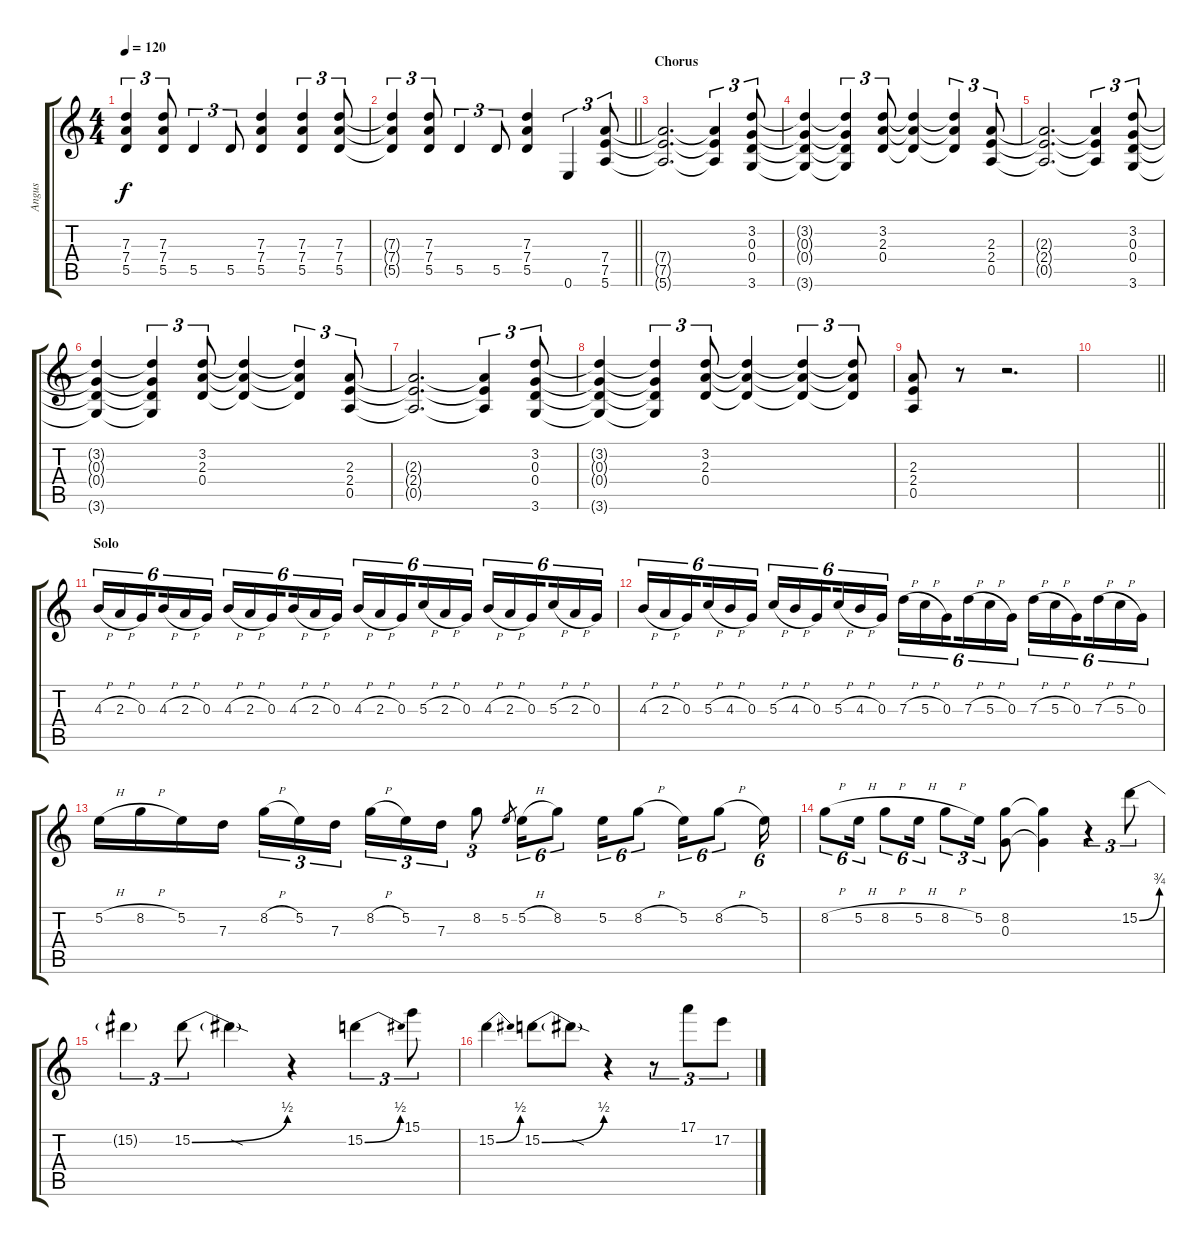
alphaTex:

\track ("Angus" "Angus") {instrument overdrivenguitar}
\staff {score tabs}
\tuning (E4 B3 G3 D3 A2 E2) {hide}
\ts (4 4)
\tempo 120
\clef g2
\ks c
(7.3{t} 7.4{t} 5.5{t}).4{tu (3 2) dy f} (7.3 7.4 5.5).8{tu (3 2)} 5.5.4{tu (3 2)} 5.5.8{tu (3 2)} (7.3 7.4 5.5).4 (7.3 7.4 5.5).4{tu (3 2)} (7.3 7.4 5.5).8{tu (3 2)} |
\barLineRight lightlight
(7.3{t} 7.4{t} 5.5{t}).4{tu (3 2)} (7.3 7.4 5.5).8{tu (3 2)} 5.5.4{tu (3 2)} 5.5.8{tu (3 2)} (7.3 7.4 5.5).4 0.6.4{tu (3 2)} (7.4 7.5 5.6).8{tu (3 2)} |
\section ("" "Chorus")
(7.4{t} 7.5{t} 5.6{t}).2{d} (7.4{t} 7.5{t} 5.6{t}).4{tu (3 2)} (3.2 0.3 0.4 3.6).8{tu (3 2)} |
(3.2{t} 0.3{t} 0.4{t} 3.6{t}).4 (3.2{t} 0.3{t} 0.4{t} 3.6{t}).4{tu (3 2)} (3.2 2.3 0.4).8{tu (3 2)} (3.2{t} 2.3{t} 0.4{t}).4 (3.2{t} 2.3{t} 0.4{t}).4{tu (3 2)} (2.3 2.4 0.5).8{tu (3 2)} |
(2.3{t} 2.4{t} 0.5{t}).2{d} (2.3{t} 2.4{t} 0.5{t}).4{tu (3 2)} (3.2 0.3 0.4 3.6).8{tu (3 2)} |
(3.2{t} 0.3{t} 0.4{t} 3.6{t}).4 (3.2{t} 0.3{t} 0.4{t} 3.6{t}).4{tu (3 2)} (3.2 2.3 0.4).8{tu (3 2)} (3.2{t} 2.3{t} 0.4{t}).4 (3.2{t} 2.3{t} 0.4{t}).4{tu (3 2)} (2.3 2.4 0.5).8{tu (3 2)} |
(2.3{t} 2.4{t} 0.5{t}).2{d} (2.3{t} 2.4{t} 0.5{t}).4{tu (3 2)} (3.2 0.3 0.4 3.6).8{tu (3 2)} |
(3.2{t} 0.3{t} 0.4{t} 3.6{t}).4 (3.2{t} 0.3{t} 0.4{t} 3.6{t}).4{tu (3 2)} (3.2 2.3 0.4).8{tu (3 2)} (3.2{t} 2.3{t} 0.4{t}).4 (3.2{t} 2.3{t} 0.4{t}).4{tu (3 2)} (3.2{t} 2.3{t} 0.4{t}).8{tu (3 2)} |
(2.3 2.4 0.5).8 r.8 r.2{d} |
\barLineRight lightlight
|
\section ("" "Solo")
4.3{h}.16{tu (6 4)} 2.3{h}.16{tu (6 4)} 0.3.16{tu (6 4) beam splitsecondary} 4.3{h}.16{tu (6 4)} 2.3{h}.16{tu (6 4)} 0.3.16{tu (6 4)} 4.3{h}.16{tu (6 4)} 2.3{h}.16{tu (6 4)} 0.3.16{tu (6 4) beam splitsecondary} 4.3{h}.16{tu (6 4)} 2.3{h}.16{tu (6 4)} 0.3.16{tu (6 4)} 4.3{h}.16{tu (6 4)} 2.3{h}.16{tu (6 4)} 0.3.16{tu (6 4) beam splitsecondary} 5.3{h}.16{tu (6 4)} 2.3{h}.16{tu (6 4)} 0.3.16{tu (6 4)} 4.3{h}.16{tu (6 4)} 2.3{h}.16{tu (6 4)} 0.3.16{tu (6 4) beam splitsecondary} 5.3{h}.16{tu (6 4)} 2.3{h}.16{tu (6 4)} 0.3.16{tu (6 4)} |
4.3{h}.16{tu (6 4)} 2.3{h}.16{tu (6 4)} 0.3.16{tu (6 4) beam splitsecondary} 5.3{h}.16{tu (6 4)} 4.3{h}.16{tu (6 4)} 0.3.16{tu (6 4)} 5.3{h}.16{tu (6 4)} 4.3{h}.16{tu (6 4)} 0.3.16{tu (6 4) beam splitsecondary} 5.3{h}.16{tu (6 4)} 4.3{h}.16{tu (6 4)} 0.3.16{tu (6 4)} 7.3{h}.16{tu (6 4)} 5.3{h}.16{tu (6 4)} 0.3.16{tu (6 4) beam splitsecondary} 7.3{h}.16{tu (6 4)} 5.3{h}.16{tu (6 4)} 0.3.16{tu (6 4)} 7.3{h}.16{tu (6 4)} 5.3{h}.16{tu (6 4)} 0.3.16{tu (6 4) beam splitsecondary} 7.3{h}.16{tu (6 4)} 5.3{h}.16{tu (6 4)} 0.3.16{tu (6 4)} |
5.2{h}.16 8.2{h}.16 5.2.16 7.3.16 8.2{h}.16{tu (3 2)} 5.2.16{tu (3 2)} 7.3.16{tu (3 2) beam splitsecondary} 8.2{h}.16{tu (3 2)} 5.2.16{tu (3 2)} 7.3.16{tu (3 2)} 8.2.8{tu (3 2)} 5.2.8{gr} 5.2{h}.16{tu (6 4)} 8.2.8{tu (6 4)} 5.2.16{tu (6 4)} 8.2{h}.8{tu (6 4)} 5.2.16{tu (6 4)} 8.2{h}.8{tu (6 4)} 5.2.16{tu (6 4)} |
8.2{h}.8{tu (6 4)} 5.2{h}.16{tu (6 4)} 8.2{h}.8{tu (6 4)} 5.2{h}.16{tu (6 4)} 8.2{h}.8{tu (3 2)} 5.2.16{tu (3 2)} (8.2 0.3).8 (8.2{t} 0.3{t}).4 r.4{tu (3 2)} 15.2{be (bend 0 0 60 3)}.8{tu (3 2)} |
15.2{t}.4{tu (3 2)} 15.2{be (bend 0 0 60 2)}.8{tu (3 2)} 15.2{sod t}.4 r.4 15.2{be (bend 0 0 60 2)}.4{tu (3 2)} 15.1.8{tu (3 2)} |
15.2{be (bend 0 0 60 2)}.4 15.2{be (bend 0 0 60 2)}.8 15.2{sod t}.8 r.4 r.8{tu (3 2)} 17.1.8{tu (3 2)} 17.2.8{tu (3 2)}
